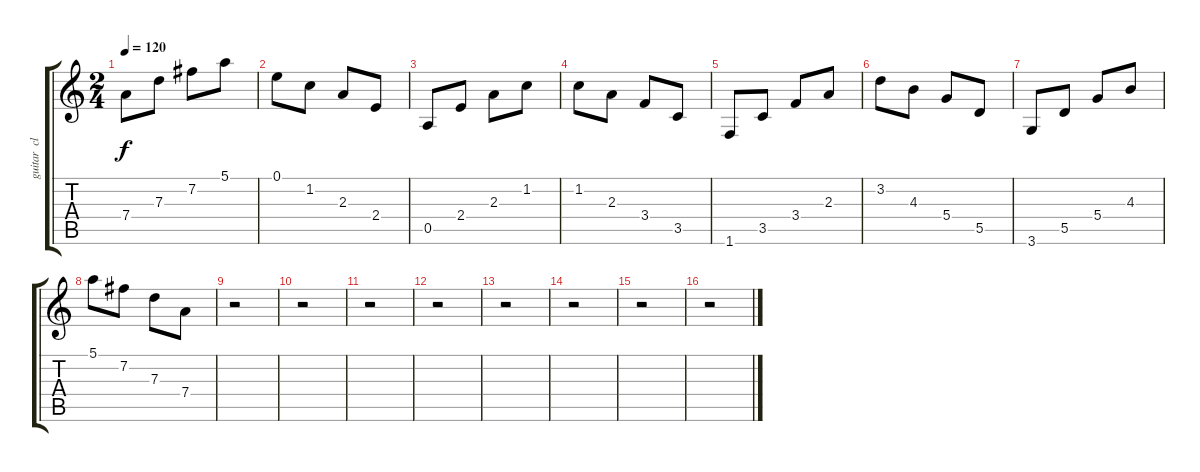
\track ("guitar  clean  right" "guitar  cl") {instrument acousticguitarnylon}
\staff {score tabs}
\tuning (E4 B3 G3 D3 A2 E2) {hide}
\ts (2 4)
\tempo 120
\clef g2
\ks c
7.4.8{dy f} 7.3.8 7.2.8 5.1.8 |
0.1.8 1.2.8 2.3.8 2.4.8 |
0.5.8 2.4.8 2.3.8 1.2.8 |
1.2.8 2.3.8 3.4.8 3.5.8 |
1.6.8 3.5.8 3.4.8 2.3.8 |
3.2.8 4.3.8 5.4.8 5.5.8 |
3.6.8 5.5.8 5.4.8 4.3.8 |
5.1.8 7.2.8 7.3.8 7.4.8 |
r.2 |
r.2 |
r.2 |
r.2 |
r.2 |
r.2 |
r.2 |
r.2
